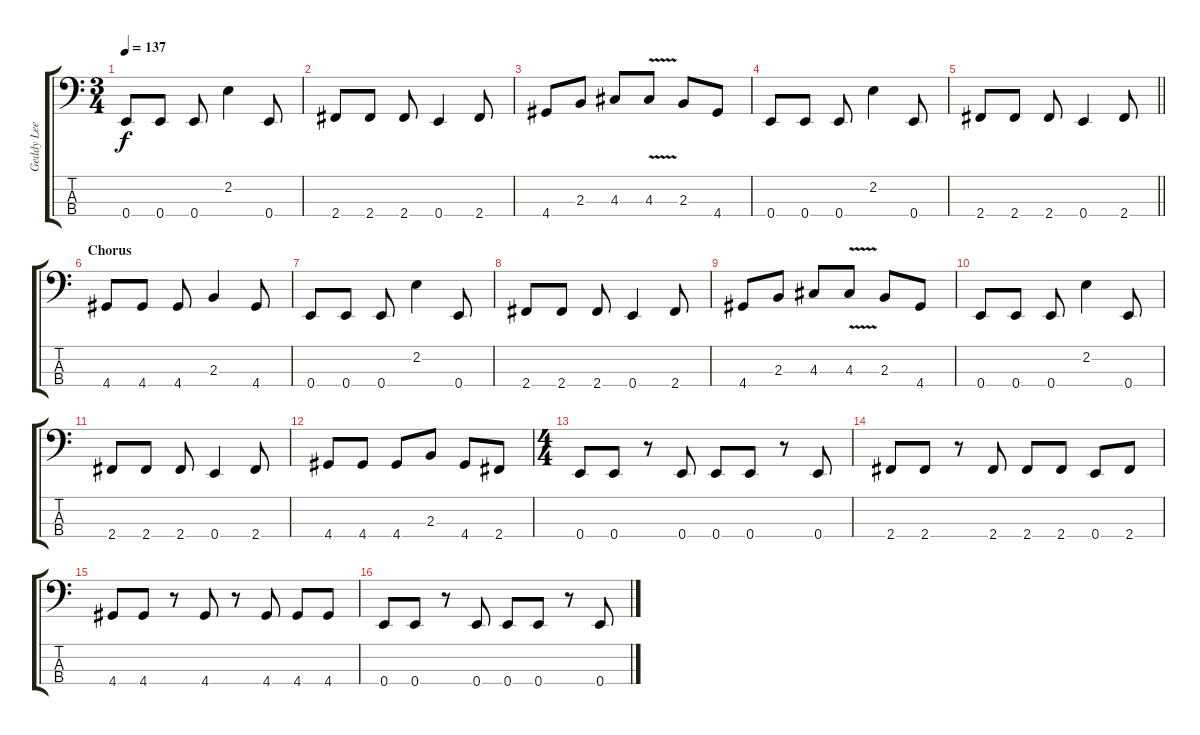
\track ("Geddy Lee" "Geddy Lee") {mute instrument electricbassfinger}
\staff {score tabs}
\tuning (G2 D2 A1 E1) {hide}
\ts (3 4)
\tempo 137
\clef f4
\ks c
0.4.8{dy f} 0.4.8 0.4.8 2.2.4 0.4.8 |
2.4.8 2.4.8 2.4.8 0.4.4 2.4.8 |
4.4.8 2.3.8 4.3.8 4.3{v}.8 2.3.8 4.4.8 |
0.4.8 0.4.8 0.4.8 2.2.4 0.4.8 |
\barLineRight lightlight
2.4.8 2.4.8 2.4.8 0.4.4 2.4.8 |
\section ("" "Chorus")
4.4.8 4.4.8 4.4.8 2.3.4 4.4.8 |
0.4.8 0.4.8 0.4.8 2.2.4 0.4.8 |
2.4.8 2.4.8 2.4.8 0.4.4 2.4.8 |
4.4.8 2.3.8 4.3.8 4.3{v}.8 2.3.8 4.4.8 |
0.4.8 0.4.8 0.4.8 2.2.4 0.4.8 |
2.4.8 2.4.8 2.4.8 0.4.4 2.4.8 |
4.4.8 4.4.8 4.4.8 2.3.8 4.4.8 2.4.8 |
\ts (4 4)
0.4.8 0.4.8 r.8 0.4.8 0.4.8 0.4.8 r.8 0.4.8 |
2.4.8 2.4.8 r.8 2.4.8 2.4.8 2.4.8 0.4.8 2.4.8 |
4.4.8 4.4.8 r.8 4.4.8 r.8 4.4.8 4.4.8 4.4.8 |
0.4.8 0.4.8 r.8 0.4.8 0.4.8 0.4.8 r.8 0.4.8
